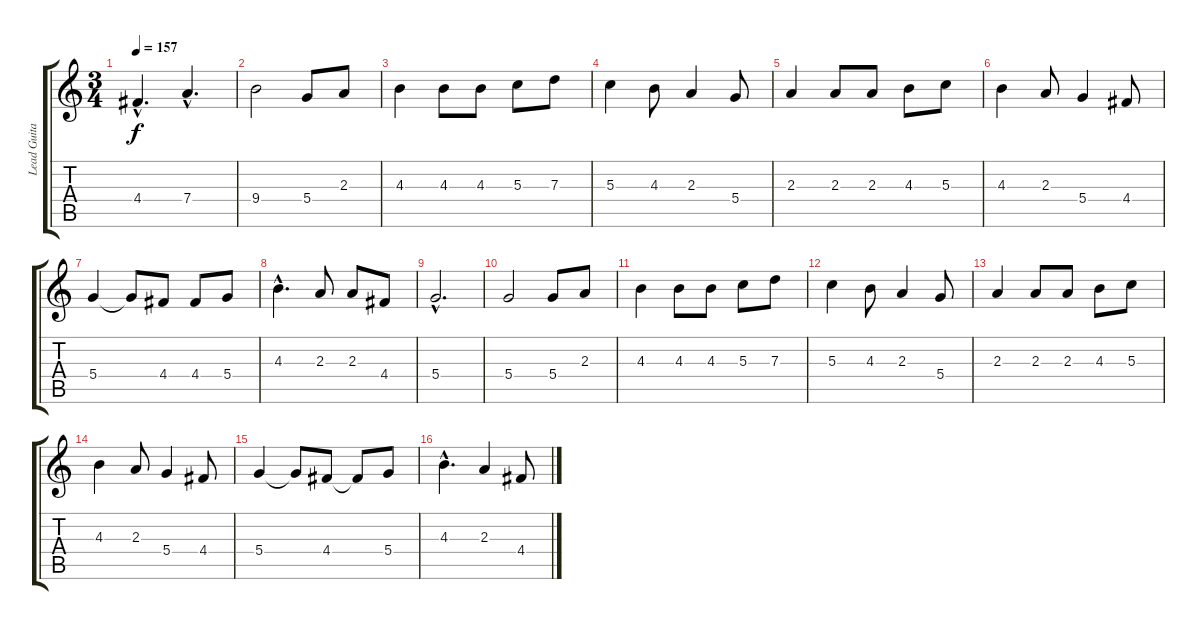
\track ("Lead Guitar 1" "Lead Guita") {instrument overdrivenguitar}
\staff {score tabs}
\tuning (E4 B3 G3 D3 A2 E2) {hide}
\ts (3 4)
\tempo 157
\clef g2
\ks c
4.4{hac}.4{d dy f} 7.4{hac}.4{d} |
9.4.2 5.4.8 2.3.8 |
4.3.4 4.3.8 4.3.8 5.3.8 7.3.8 |
5.3.4 4.3.8 2.3.4 5.4.8 |
2.3.4 2.3.8 2.3.8 4.3.8 5.3.8 |
4.3.4 2.3.8 5.4.4 4.4.8 |
5.4.4 5.4{t}.8 4.4.8 4.4.8 5.4.8 |
4.3{hac}.4{d} 2.3.8 2.3.8 4.4.8 |
5.4{hac}.2{d} |
5.4.2 5.4.8 2.3.8 |
4.3.4 4.3.8 4.3.8 5.3.8 7.3.8 |
5.3.4 4.3.8 2.3.4 5.4.8 |
2.3.4 2.3.8 2.3.8 4.3.8 5.3.8 |
4.3.4 2.3.8 5.4.4 4.4.8 |
5.4.4 5.4{t}.8 4.4.8 4.4{t}.8 5.4.8 |
4.3{hac}.4{d} 2.3.4 4.4.8
